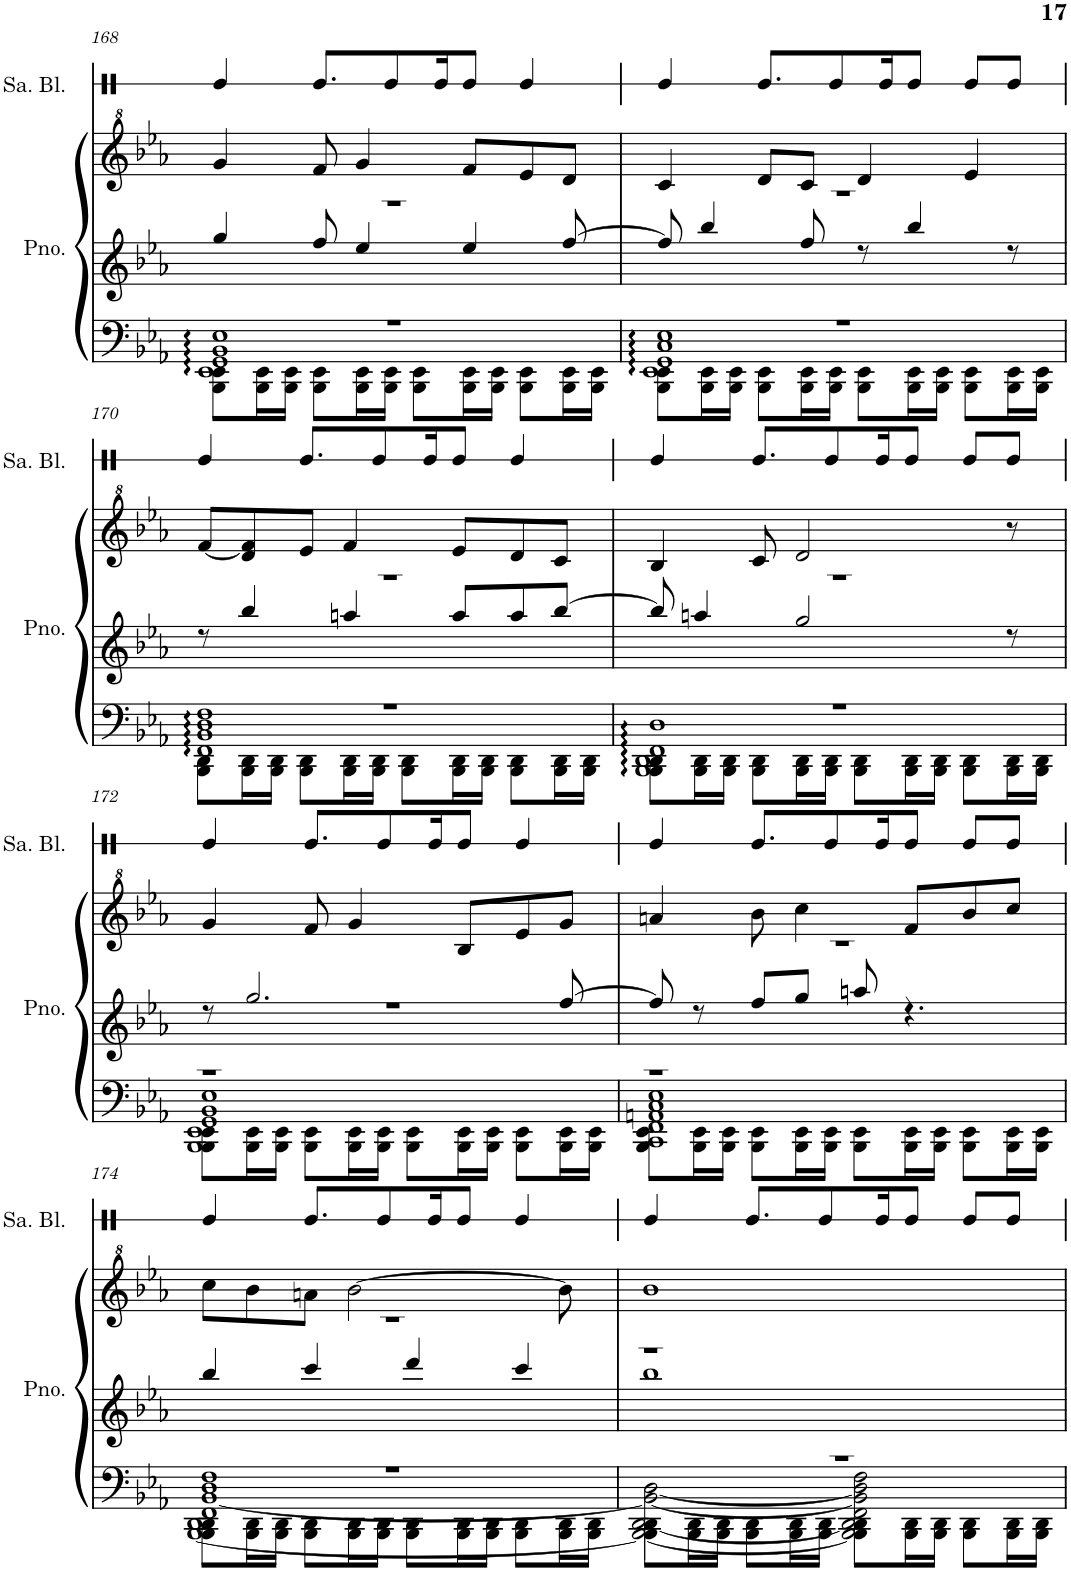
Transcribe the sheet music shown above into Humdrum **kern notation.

**kern	**kern	**kern	**kern
*part2	*part2	*part2	*part1
*staff4	*staff3	*staff2	*staff1
*I"钢琴	*	*	*I"沙锤块
!!LO:PB:g=z
*clefF4	*clefG2	*clefG^2	*clefX
*k[b-e-a-]	*k[b-e-a-]	*k[b-e-a-]	*k[]
*M4/4	*M4/4	*M4/4	*M4/4
=168	=168	=168	=168
*^	*^	*	*
*	*^	*	*	*	*
1EE- 1GG 1BB- 1E-	8BBB-\ 8EE-\L	1r	1r	4gg/	4gg/	4Re/
.	16BBB-\ 16EE-\L	.	.	.	.	.
.	16BBB-\ 16EE-\JJ	.	.	.	.	.
.	8BBB-\ 8EE-\L	.	.	8ff/	8ff/	8.Re/L
.	16BBB-\ 16EE-\L	.	.	4ee-/	4gg/	.
.	16BBB-\ 16EE-\JJ	.	.	.	.	8Re/
.	8BBB-\ 8EE-\L	.	.	.	.	.
.	.	.	.	.	.	16Re/K
.	16BBB-\ 16EE-\L	.	.	4ee-/	8ff/L	8Re/J
.	16BBB-\ 16EE-\JJ	.	.	.	.	.
.	8BBB-\ 8EE-\L	.	.	.	8ee-/	4Re/
.	16BBB-\ 16EE-\L	.	.	[8ff/	8dd/J	.
.	16BBB-\ 16EE-\JJ	.	.	.	.	.
=169	=169	=169	=169	=169	=169	=169
1EE- 1GG 1C 1E-	8BBB-\ 8EE-\L	1r	1r	8ff/]	4cc/	4Re/
.	16BBB-\ 16EE-\L	.	.	4bb-/	.	.
.	16BBB-\ 16EE-\JJ	.	.	.	.	.
.	8BBB-\ 8EE-\L	.	.	.	8dd/L	8.Re/L
.	16BBB-\ 16EE-\L	.	.	8ff/	8cc/J	.
.	16BBB-\ 16EE-\JJ	.	.	.	.	8Re/
.	8BBB-\ 8EE-\L	.	.	8r	4dd/	.
.	.	.	.	.	.	16Re/K
.	16BBB-\ 16EE-\L	.	.	4bb-/	.	8Re/J
.	16BBB-\ 16EE-\JJ	.	.	.	.	.
.	8BBB-\ 8EE-\L	.	.	.	4ee-/	8Re/L
.	16BBB-\ 16EE-\L	.	.	8r	.	8Re/J
.	16BBB-\ 16EE-\JJ	.	.	.	.	.
!!LO:LB:g=z
=170	=170	=170	=170	=170	=170	=170
1FF 1BB- 1D 1F	8BBB-\ 8DD\L	1r	1r	8r	[8ff/L	4Re/
.	16BBB-\ 16DD\L	.	.	4bb-/	8dd/ 8ff/]	.
.	16BBB-\ 16DD\JJ	.	.	.	.	.
.	8BBB-\ 8DD\L	.	.	.	8ee-/J	8.Re/L
.	16BBB-\ 16DD\L	.	.	4aan/	4ff/	.
.	16BBB-\ 16DD\JJ	.	.	.	.	8Re/
.	8BBB-\ 8DD\L	.	.	.	.	.
.	.	.	.	.	.	16Re/K
.	16BBB-\ 16DD\L	.	.	8aa/L	8ee-/L	8Re/J
.	16BBB-\ 16DD\JJ	.	.	.	.	.
.	8BBB-\ 8DD\L	.	.	8aa/	8dd/	4Re/
.	16BBB-\ 16DD\L	.	.	[8bb-/J	8cc/J	.
.	16BBB-\ 16DD\JJ	.	.	.	.	.
=171	=171	=171	=171	=171	=171	=171
1BBB- 1DD 1FF 1D	8BBB-\ 8DD\L	1r	1r	8bb-/]	4b-/	4Re/
.	16BBB-\ 16DD\L	.	.	4aan/	.	.
.	16BBB-\ 16DD\JJ	.	.	.	.	.
.	8BBB-\ 8DD\L	.	.	.	8cc/	8.Re/L
.	16BBB-\ 16DD\L	.	.	2gg/	2dd/	.
.	16BBB-\ 16DD\JJ	.	.	.	.	8Re/
.	8BBB-\ 8DD\L	.	.	.	.	.
.	.	.	.	.	.	16Re/K
.	16BBB-\ 16DD\L	.	.	.	.	8Re/J
.	16BBB-\ 16DD\JJ	.	.	.	.	.
.	8BBB-\ 8DD\L	.	.	.	.	8Re/L
.	16BBB-\ 16DD\L	.	.	8r	8r	8Re/J
.	16BBB-\ 16DD\JJ	.	.	.	.	.
!!LO:LB:g=z
=172	=172	=172	=172	=172	=172	=172
1BBB- 1EE- 1GG 1BB- 1E-	8BBB-\ 8EE-\L	1r	1r	8r	4gg/	4Re/
.	16BBB-\ 16EE-\L	.	.	2.gg/	.	.
.	16BBB-\ 16EE-\JJ	.	.	.	.	.
.	8BBB-\ 8EE-\L	.	.	.	8ff/	8.Re/L
.	16BBB-\ 16EE-\L	.	.	.	4gg/	.
.	16BBB-\ 16EE-\JJ	.	.	.	.	8Re/
.	8BBB-\ 8EE-\L	.	.	.	.	.
.	.	.	.	.	.	16Re/K
.	16BBB-\ 16EE-\L	.	.	.	8b-/L	8Re/J
.	16BBB-\ 16EE-\JJ	.	.	.	.	.
.	8BBB-\ 8EE-\L	.	.	.	8ee-/	4Re/
.	16BBB-\ 16EE-\L	.	.	[8ff/	8gg/J	.
.	16BBB-\ 16EE-\JJ	.	.	.	.	.
=173	=173	=173	=173	=173	=173	=173
1CC 1FF 1AAn 1C 1E-	8BBB-\ 8EE-\L	1r	1r	8ff/]	4aan/	4Re/
.	16BBB-\ 16EE-\L	.	.	8r	.	.
.	16BBB-\ 16EE-\JJ	.	.	.	.	.
.	8BBB-\ 8EE-\L	.	.	8ff/L	8bb-\	8.Re/L
.	16BBB-\ 16EE-\L	.	.	8gg/J	4ccc\	.
.	16BBB-\ 16EE-\JJ	.	.	.	.	8Re/
.	8BBB-\ 8EE-\L	.	.	8aan/	.	.
.	.	.	.	.	.	16Re/K
.	16BBB-\ 16EE-\L	.	.	4.r	8ff/L	8Re/J
.	16BBB-\ 16EE-\JJ	.	.	.	.	.
.	8BBB-\ 8EE-\L	.	.	.	8bb-/	8Re/L
.	16BBB-\ 16EE-\L	.	.	.	8ccc/J	8Re/J
.	16BBB-\ 16EE-\JJ	.	.	.	.	.
!!LO:LB:g=z
=174	=174	=174	=174	=174	=174	=174
[1BBB- 1DD 1FF [1BB- 1D 1F	8BBB-\ 8DD\L	1r	1r	4bb-/	8ccc\L	4Re/
.	16BBB-\ 16DD\L	.	.	.	8bb-\	.
.	16BBB-\ 16DD\JJ	.	.	.	.	.
.	8BBB-\ 8DD\L	.	.	4ccc/	8aan\J	8.Re/L
.	16BBB-\ 16DD\L	.	.	.	[2bb-\	.
.	16BBB-\ 16DD\JJ	.	.	.	.	8Re/
.	8BBB-\ 8DD\L	.	.	4ddd/	.	.
.	.	.	.	.	.	16Re/K
.	16BBB-\ 16DD\L	.	.	.	.	8Re/J
.	16BBB-\ 16DD\JJ	.	.	.	.	.
.	8BBB-\ 8DD\L	.	.	4ccc/	.	4Re/
.	16BBB-\ 16DD\L	.	.	.	8bb-\]	.
.	16BBB-\ 16DD\JJ	.	.	.	.	.
=175	=175	=175	=175	=175	=175	=175
2BBB-\_ [2DD\ 2BB-\_ [2D\	8BBB-\ 8DD\L	1r	1r	1bb-	1bb-	4Re/
.	16BBB-\ 16DD\L	.	.	.	.	.
.	16BBB-\ 16DD\JJ	.	.	.	.	.
.	8BBB-\ 8DD\L	.	.	.	.	8.Re/L
.	16BBB-\ 16DD\L	.	.	.	.	.
.	16BBB-\ 16DD\JJ	.	.	.	.	8Re/
2BBB-\] 2DD\] 2FF\ 2BB-\] 2D\] 2F\	8BBB-\ 8DD\L	.	.	.	.	.
.	.	.	.	.	.	16Re/K
.	16BBB-\ 16DD\L	.	.	.	.	8Re/J
.	16BBB-\ 16DD\JJ	.	.	.	.	.
.	8BBB-\ 8DD\L	.	.	.	.	8Re/L
.	16BBB-\ 16DD\L	.	.	.	.	8Re/J
.	16BBB-\ 16DD\JJ	.	.	.	.	.
*v	*v	*v	*	*	*	*
*	*v	*v	*	*
=	=	=	=
*-	*-	*-	*-
